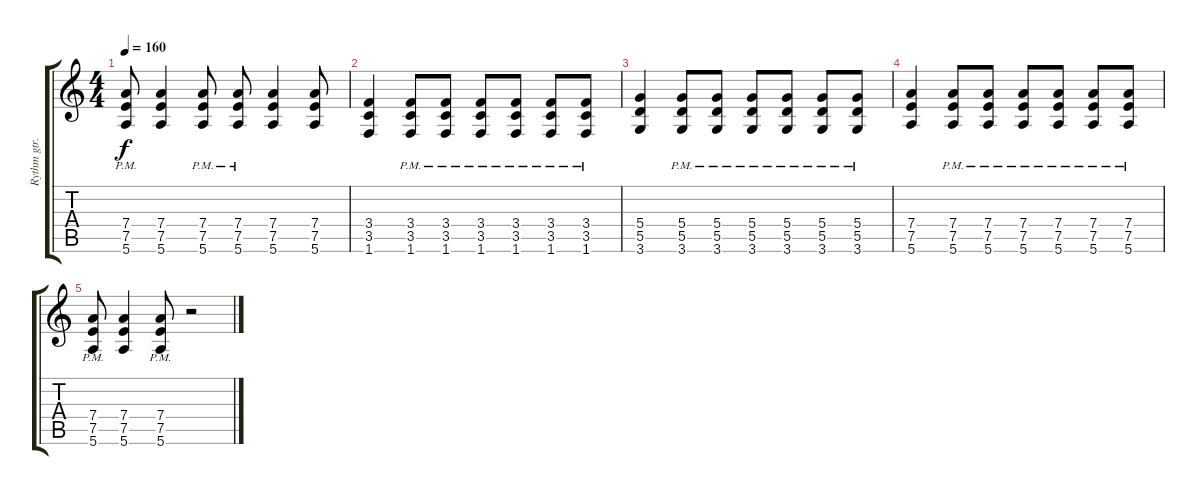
\track ("Rythm gtr." "Rythm gtr.") {instrument distortionguitar}
\staff {score tabs}
\tuning (E4 B3 G3 D3 A2 E2) {hide}
\ts (4 4)
\tempo 160
\clef g2
\ks c
(7.4{pm} 7.5{pm} 5.6{pm}).8{dy f} (7.4 7.5 5.6).4 (7.4{pm} 7.5{pm} 5.6{pm}).8 (7.4{pm} 7.5{pm} 5.6{pm}).8 (7.4 7.5 5.6).4 (7.4 7.5 5.6).8 |
(3.4 3.5 1.6).4 (3.4{pm} 3.5{pm} 1.6{pm}).8 (3.4{pm} 3.5{pm} 1.6{pm}).8 (3.4{pm} 3.5{pm} 1.6{pm}).8 (3.4{pm} 3.5{pm} 1.6{pm}).8 (3.4{pm} 3.5{pm} 1.6{pm}).8 (3.4{pm} 3.5{pm} 1.6{pm}).8 |
(5.4 5.5 3.6).4 (5.4{pm} 5.5{pm} 3.6{pm}).8 (5.4{pm} 5.5{pm} 3.6{pm}).8 (5.4{pm} 5.5{pm} 3.6{pm}).8 (5.4{pm} 5.5{pm} 3.6{pm}).8 (5.4{pm} 5.5{pm} 3.6{pm}).8 (5.4{pm} 5.5{pm} 3.6{pm}).8 |
(7.4 7.5 5.6).4 (7.4{pm} 7.5{pm} 5.6{pm}).8 (7.4{pm} 7.5{pm} 5.6{pm}).8 (7.4{pm} 7.5{pm} 5.6{pm}).8 (7.4{pm} 7.5{pm} 5.6{pm}).8 (7.4{pm} 7.5{pm} 5.6{pm}).8 (7.4{pm} 7.5{pm} 5.6{pm}).8 |
(7.4{pm} 7.5{pm} 5.6{pm}).8 (7.4 7.5 5.6).4 (7.4{pm} 7.5{pm} 5.6{pm}).8 r.2
